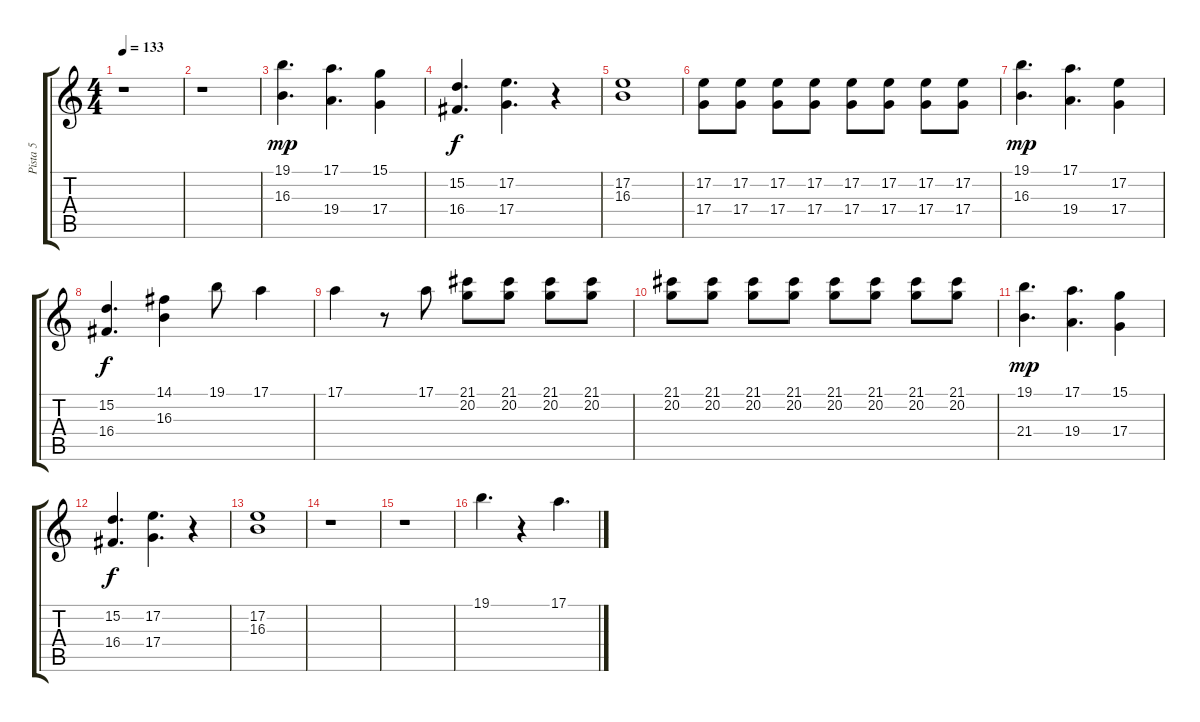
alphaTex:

\track ("Pista 5" "Pista 5") {instrument acousticgrandpiano}
\staff {score tabs}
\tuning (E4 B3 G3 D3 A2 E2) {hide}
\ts (4 4)
\tempo 133
\clef g2
\ks c
r.1{dy mp instrument acousticgrandpiano} |
r.1 |
(19.1 16.3).4{d} (17.1 19.4).4{d} (15.1 17.4).4 |
(15.2 16.4).4{d dy f} (17.2 17.4).4{d} r.4 |
(17.2 16.3).1 |
(17.2 17.4).8 (17.2 17.4).8 (17.2 17.4).8 (17.2 17.4).8 (17.2 17.4).8 (17.2 17.4).8 (17.2 17.4).8 (17.2 17.4).8 |
(19.1 16.3).4{d dy mp} (17.1 19.4).4{d} (17.2 17.4).4 |
(15.2 16.4).4{d dy f} (14.1 16.3).4 19.1.8 17.1.4 |
17.1.4 r.8 17.1.8 (21.1 20.2).8 (21.1 20.2).8 (21.1 20.2).8 (21.1 20.2).8 |
(21.1 20.2).8 (21.1 20.2).8 (21.1 20.2).8 (21.1 20.2).8 (21.1 20.2).8 (21.1 20.2).8 (21.1 20.2).8 (21.1 20.2).8 |
(19.1 21.4).4{d dy mp} (17.1 19.4).4{d} (15.1 17.4).4 |
(15.2 16.4).4{d dy f} (17.2 17.4).4{d} r.4 |
(17.2 16.3).1 |
r.1 |
r.1 |
19.1.4{d} r.4 17.1.4{d}
